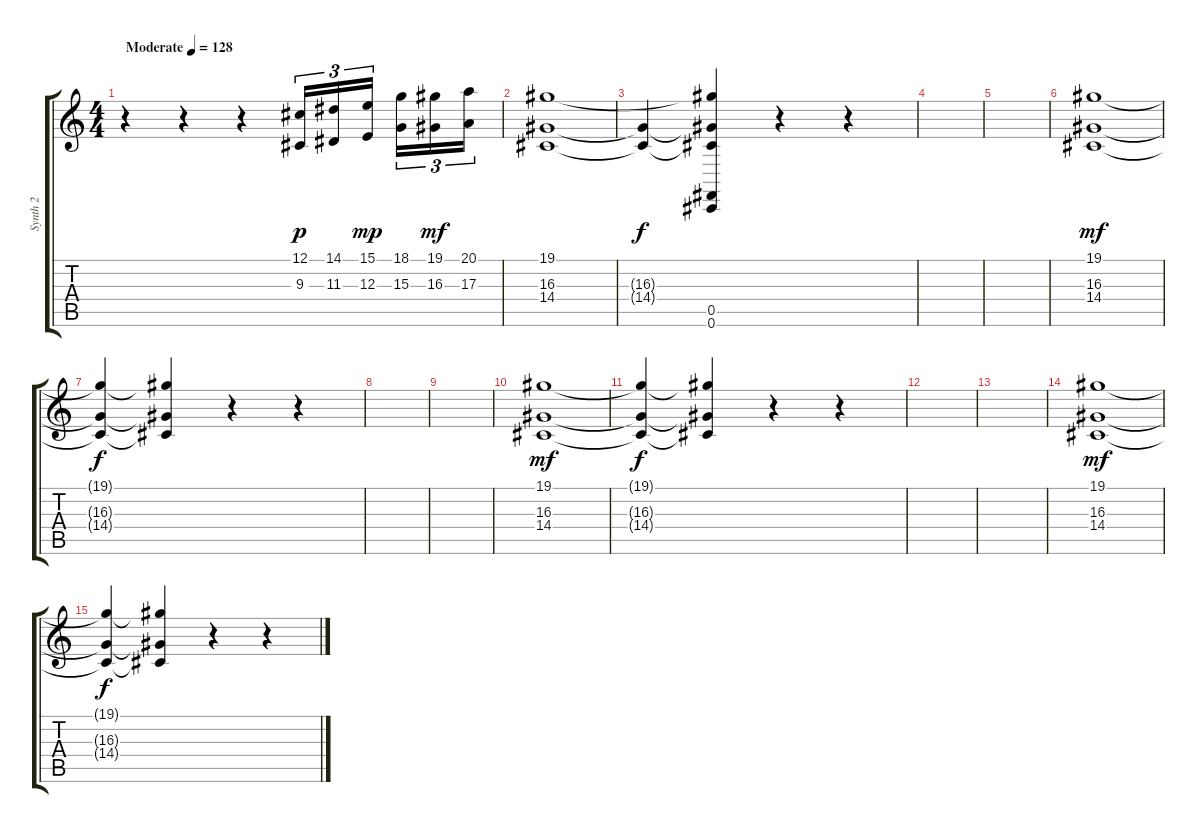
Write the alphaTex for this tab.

\track ("Synth 2" "Synth 2") {instrument stringensemble1}
\staff {score tabs}
\tuning (Db4 Ab3 E3 B2 Gb2 Db2) {hide}
\ts (4 4)
\tempo (128 "Moderate")
\clef g2
\ks c
r.4{dy p instrument stringensemble1} r.4 r.4 (12.1 9.3).16{tu (3 2)} (14.1 11.3).16{tu (3 2)} (15.1 12.3).16{tu (3 2) dy mp beam splitsecondary} (18.1 15.3).16{tu (3 2)} (19.1 16.3).16{tu (3 2) dy mf} (20.1 17.3).16{tu (3 2)} |
(19.1 16.3 14.4).1 |
(16.3{t} 14.4{t}).4{dy f} (19.1{t} 16.3{t} 14.4{t} 0.5 0.6).4 r.4 r.4 |
|
|
(19.1 16.3 14.4).1{dy mf} |
(19.1{t} 16.3{t} 14.4{t}).4{dy f} (19.1{t} 16.3{t} 14.4{t}).4 r.4 r.4 |
|
|
(19.1 16.3 14.4).1{dy mf} |
(19.1{t} 16.3{t} 14.4{t}).4{dy f} (19.1{t} 16.3{t} 14.4{t}).4 r.4 r.4 |
|
|
(19.1 16.3 14.4).1{dy mf} |
(19.1{t} 16.3{t} 14.4{t}).4{dy f} (19.1{t} 16.3{t} 14.4{t}).4 r.4 r.4
